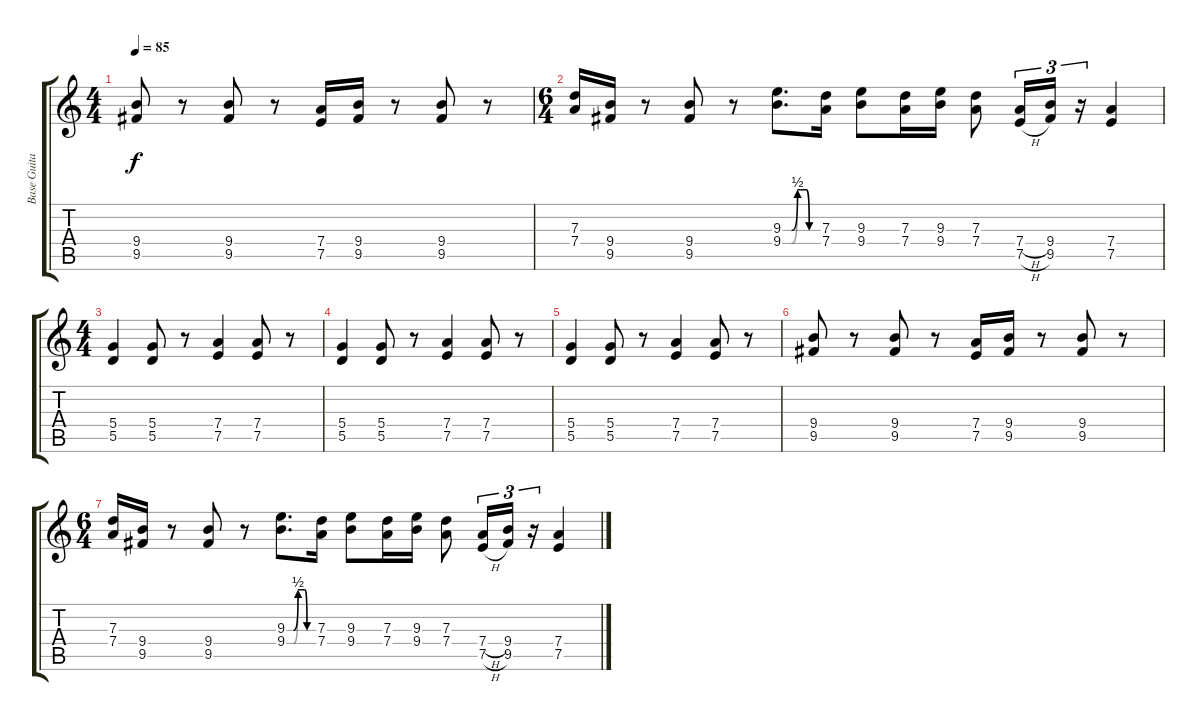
\track ("Base Guitar" "Base Guita") {instrument overdrivenguitar}
\staff {score tabs}
\tuning (E4 B3 G3 D3 A2 E2) {hide}
\ts (4 4)
\tempo 85
\clef g2
\ks c
(9.4 9.5).8{dy f} r.8 (9.4 9.5).8 r.8 (7.4 7.5).16 (9.4 9.5).16 r.8 (9.4 9.5).8 r.8 |
\ts (6 4)
(7.3 7.4).16 (9.4 9.5).16 r.8 (9.4 9.5).8 r.8 (9.3{be (custom 0 0 15 0 25 2 30 2 40 2 45 0 60 0)} 9.4{be (custom 0 0 15 0 25 2 30 2 39 2 45 0 60 0)}).8{d} (7.3 7.4).16 (9.3 9.4).8 (7.3 7.4).16 (9.3 9.4).16 (7.3 7.4).8 (7.4{h} 7.5{h}).16{tu (3 2)} (9.4 9.5).16{tu (3 2)} r.16{tu (3 2)} (7.4 7.5).4 |
\ts (4 4)
(5.4 5.5).4 (5.4 5.5).8 r.8 (7.4 7.5).4 (7.4 7.5).8 r.8 |
(5.4 5.5).4 (5.4 5.5).8 r.8 (7.4 7.5).4 (7.4 7.5).8 r.8 |
(5.4 5.5).4 (5.4 5.5).8 r.8 (7.4 7.5).4 (7.4 7.5).8 r.8 |
(9.4 9.5).8{volume 0} r.8 (9.4 9.5).8 r.8 (7.4 7.5).16 (9.4 9.5).16 r.8 (9.4 9.5).8 r.8 |
\ts (6 4)
(7.3 7.4).16 (9.4 9.5).16 r.8 (9.4 9.5).8 r.8 (9.3{be (custom 0 0 15 0 25 2 30 2 40 2 45 0 60 0)} 9.4{be (custom 0 0 15 0 25 2 30 2 39 2 45 0 60 0)}).8{d} (7.3 7.4).16 (9.3 9.4).8 (7.3 7.4).16 (9.3 9.4).16 (7.3 7.4).8 (7.4{h} 7.5{h}).16{tu (3 2)} (9.4 9.5).16{tu (3 2)} r.16{tu (3 2)} (7.4 7.5).4
